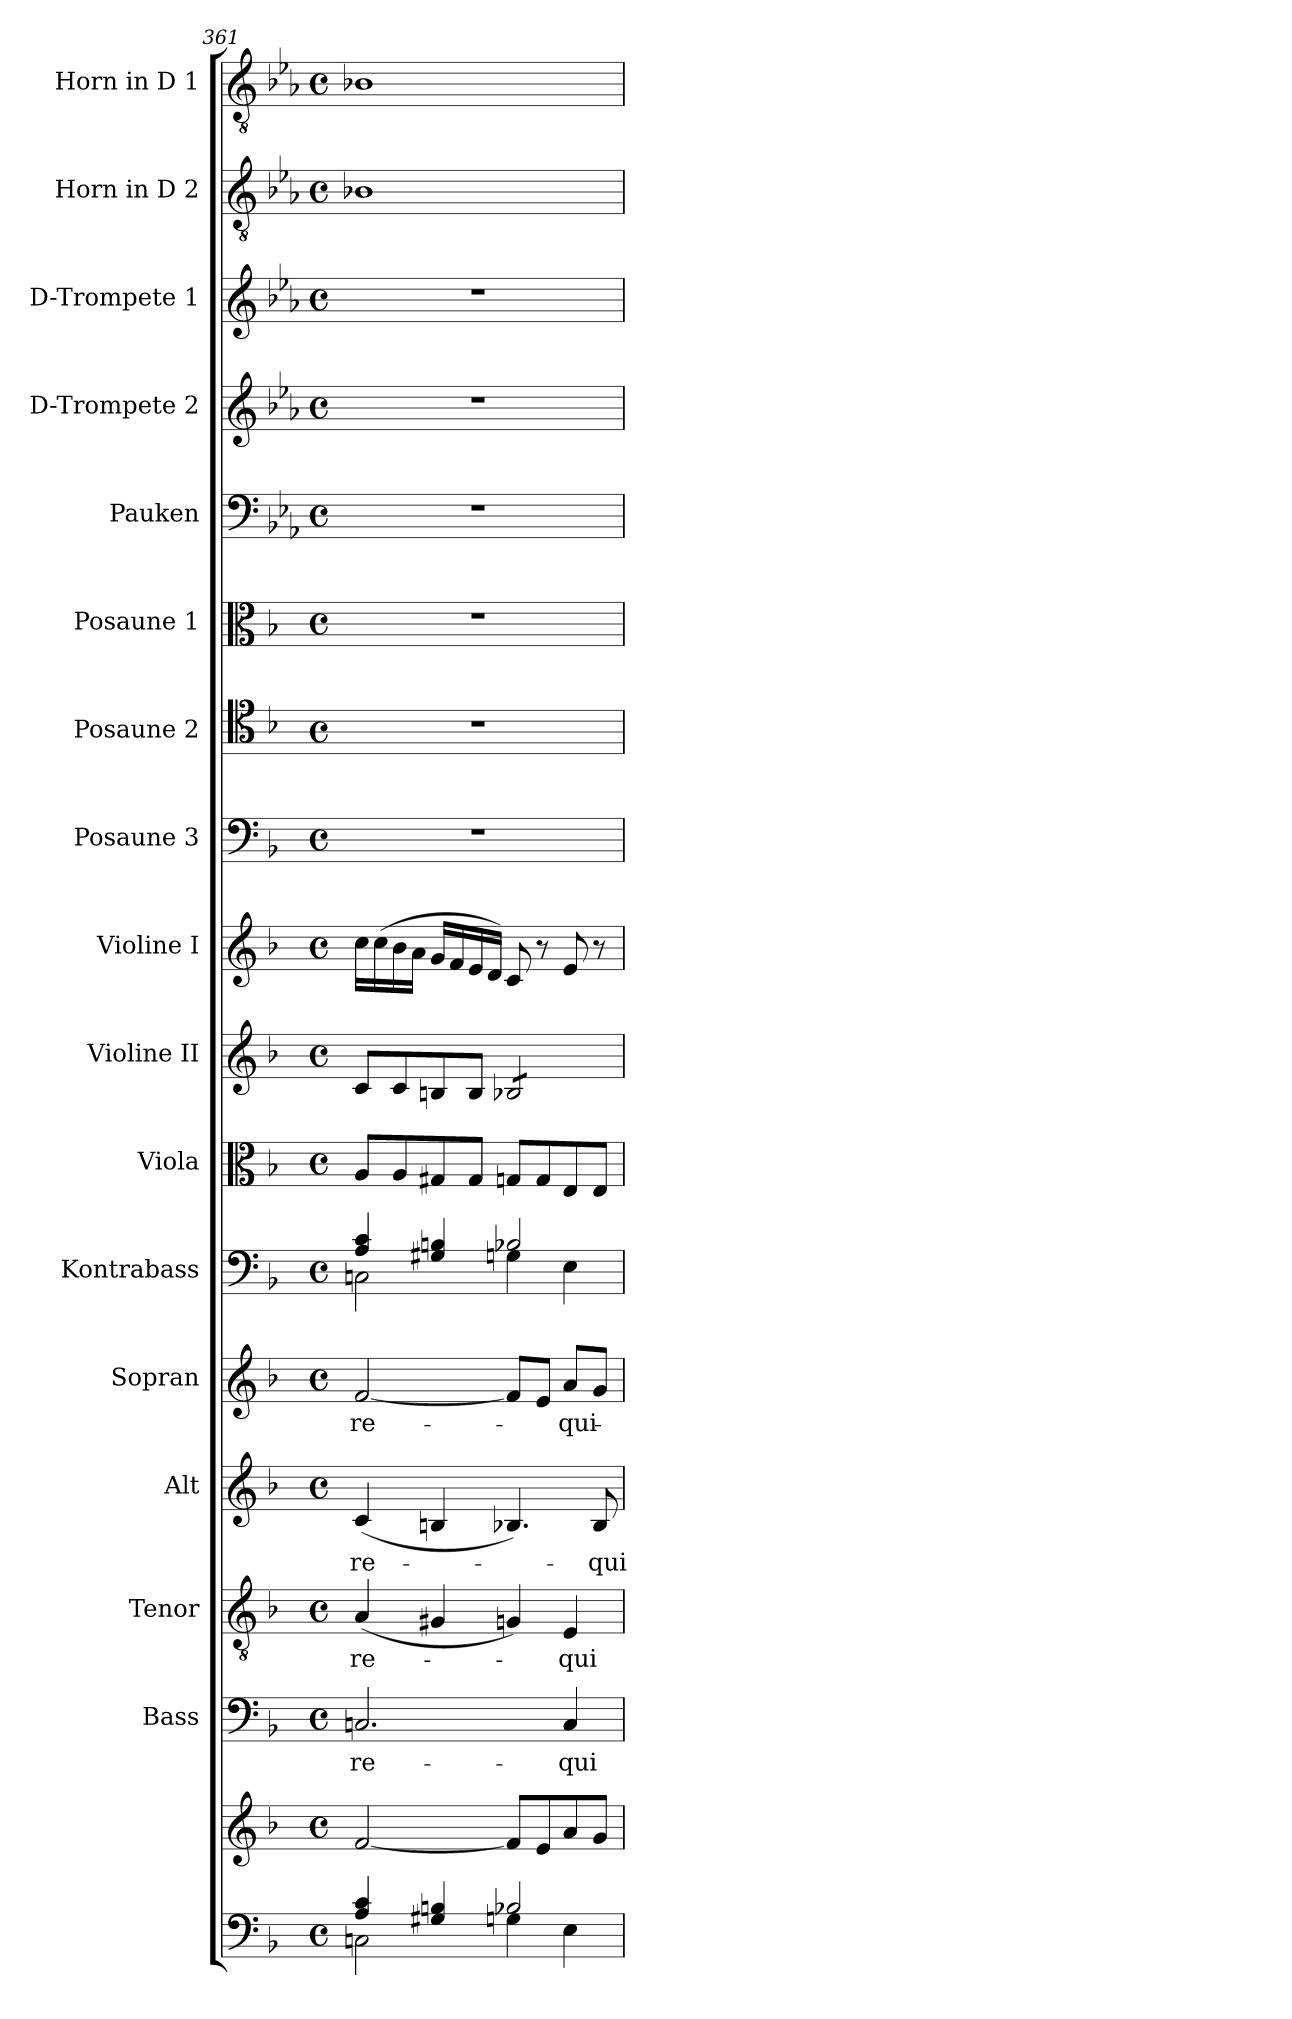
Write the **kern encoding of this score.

**kern	**kern	**kern	**text	**kern	**text	**kern	**text	**kern	**text	**kern	**kern	**kern	**kern	**kern	**kern	**kern	**kern	**kern	**kern	**kern	**kern
*part17	*part17	*part16	*part16	*part15	*part15	*part14	*part14	*part13	*part13	*part12	*part11	*part10	*part9	*part8	*part7	*part6	*part5	*part4	*part3	*part2	*part1
*staff18	*staff17	*staff16	*staff16	*staff15	*staff15	*staff14	*staff14	*staff13	*staff13	*staff12	*staff11	*staff10	*staff9	*staff8	*staff7	*staff6	*staff5	*staff4	*staff3	*staff2	*staff1
*	*	*I"Bass	*	*I"Tenor	*	*I"Alt	*	*I"Sopran	*	*I"Kontrabass	*I"Viola	*I"Violine II	*I"Violine I	*I"Posaune 3	*I"Posaune 2	*I"Posaune 1	*I"Pauken	*I"D-Trompete 2	*I"D-Trompete 1	*I"Horn in D 2	*I"Horn in D 1
*	*	*I'B.	*	*I'T.	*	*I'A.	*	*I'S.	*	*I'Kb.	*I'Vla.	*I'Vl. II	*I'Vl. I	*I'Pos. 3	*I'Pos. 2	*I'Pos. 1	*I'Pk.	*I'D Trp. 2	*I'D Trp. 1	*I'Hrn. 2	*I'Hrn. 1
!!LO:PB:g=z
*clefF4	*clefG2	*clefF4	*	*clefGv2	*	*clefG2	*	*clefG2	*	*clefF4	*clefC3	*clefG2	*clefG2	*clefF4	*clefC4	*clefC3	*clefF4	*clefG2	*clefG2	*clefGv2	*clefGv2
*	*	*	*	*	*	*	*	*	*	*ITrd7c12	*	*	*	*	*	*	*ITrd-1c-2	*ITrd-1c-2	*ITrd-1c-2	*ITrd-1c-2	*ITrd-1c-2
*k[b-]	*k[b-]	*k[b-]	*	*k[b-]	*	*k[b-]	*	*k[b-]	*	*k[b-]	*k[b-]	*k[b-]	*k[b-]	*k[b-]	*k[b-]	*k[b-]	*k[b-]	*k[b-]	*k[b-]	*k[b-]	*k[b-]
*F:	*F:	*F:	*	*F:	*	*F:	*	*F:	*	*F:	*F:	*F:	*F:	*F:	*F:	*F:	*F:	*F:	*F:	*F:	*F:
*M4/4	*M4/4	*M4/4	*	*M4/4	*	*M4/4	*	*M4/4	*	*M4/4	*M4/4	*M4/4	*M4/4	*M4/4	*M4/4	*M4/4	*M4/4	*M4/4	*M4/4	*M4/4	*M4/4
*met(c)	*met(c)	*met(c)	*	*met(c)	*	*met(c)	*	*met(c)	*	*met(c)	*met(c)	*met(c)	*met(c)	*met(c)	*met(c)	*met(c)	*met(c)	*met(c)	*met(c)	*met(c)	*met(c)
=361	=361	=361	=361	=361	=361	=361	=361	=361	=361	=361	=361	=361	=361	=361	=361	=361	=361	=361	=361	=361	=361
*^	*	*	*	*	*	*	*	*	*	*	*	*	*	*	*	*	*	*	*	*	*
!	!	!	!	!LO:LY:b	!	!LO:LY:b	!	!LO:LY:b	!	!LO:LY:b	!	!	!	!	!	!	!	!	!	!	!	!
*	*	*	*	*	*	*	*	*	*	*	*^	*	*	*	*	*	*	*	*	*	*	*
4A/ 4c/	2Cn\	[2f/	2.Cn/	re-	(<4A/	re-	(<4c/	re-	[2f/	re-	4AA/ 4C/	2CCn\	8A/L	8c/L	16cc\LL	1r	1r	1r	1r	1r	1r	1cn	1cn
.	.	.	.	.	.	.	.	.	.	.	.	.	.	.	(>16cc\	.	.	.	.	.	.	.	.
.	.	.	.	.	.	.	.	.	.	.	.	.	8A/	8c/	16b-\	.	.	.	.	.	.	.	.
.	.	.	.	.	.	.	.	.	.	.	.	.	.	.	16a\JJ	.	.	.	.	.	.	.	.
4G#X/ 4Bn/	.	.	.	.	4G#X/	.	4Bn/	.	.	.	4GG#X/ 4BBn/	.	8G#X/	8Bn/	16g/LL	.	.	.	.	.	.	.	.
.	.	.	.	.	.	.	.	.	.	.	.	.	.	.	16f/	.	.	.	.	.	.	.	.
.	.	.	.	.	.	.	.	.	.	.	.	.	8G#/J	8B/J	16e/	.	.	.	.	.	.	.	.
.	.	.	.	.	.	.	.	.	.	.	.	.	.	.	16d/JJ)	.	.	.	.	.	.	.	.
*	*	*	*	*	*	*	*	*	*	*	*	*	*	*tremolo	*	*	*	*	*	*	*	*	*
2B-X/	4Gn\	8f/L]	.	.	4Gn/)	.	4.B-X/)	.	8f/L]	.	2BB-X/	4GGn\	8Gn/L	8B-X/L	8c/	.	.	.	.	.	.	.	.
.	.	8e/	.	.	.	.	.	.	8e/J	.	.	.	8G/	8B-X/	8r	.	.	.	.	.	.	.	.
!	!	!	!	!LO:LY:b	!	!LO:LY:b	!	!	!	!LO:LY:b	!	!	!	!	!	!	!	!	!	!	!	!	!
.	4E\	8a/	4C/	-qui-	4E/	-qui-	.	.	8a/L	-qui-	.	4EE\	8E/	8B-X/	8e/	.	.	.	.	.	.	.	.
!	!	!	!	!	!	!	!	!LO:LY:b	!	!	!	!	!	!	!	!	!	!	!	!	!	!	!
.	.	8g/J	.	.	.	.	8B-/	-qui-	8g/J	.	.	.	8E/J	8B-X/J	8r	.	.	.	.	.	.	.	.
*	*	*	*	*	*	*	*	*	*	*	*	*	*	*Xtremolo	*	*	*	*	*	*	*	*	*
*v	*v	*	*	*	*	*	*	*	*	*	*v	*v	*	*	*	*	*	*	*	*	*	*	*
=	=	=	=	=	=	=	=	=	=	=	=	=	=	=	=	=	=	=	=	=	=
*-	*-	*-	*-	*-	*-	*-	*-	*-	*-	*-	*-	*-	*-	*-	*-	*-	*-	*-	*-	*-	*-
